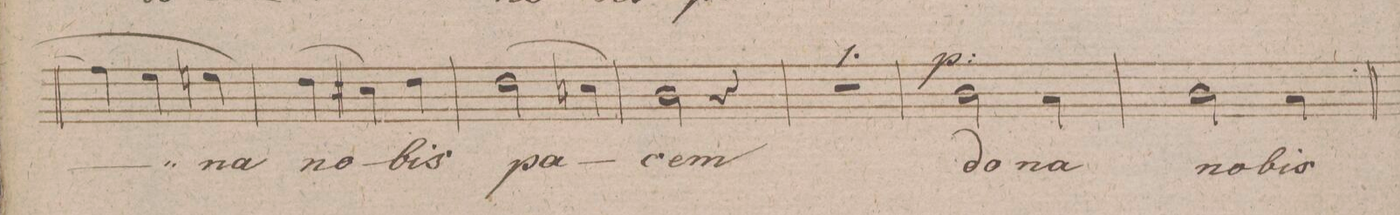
**kern	**text	**dynam
*I"Soprano	*	*
*clefC1	*	*
*k[f#c#g#d#]	*	*
*M3/4	*	*
4dd]	.	.
4cc#	.	.
4ccn)	-na	.
=169	=169	=169
(>4b	no-	.
4a#X)	.	.
4b	-bis	.
=170	=170	=170
(>2b	pa-	.
4a)	.	.
=171	=171	=171
2g#	-cem,	.
4r	.	.
=172	=172	=172
2.r	.	.
=173	=173	=173
2g#	do-	p
4f#	-na	.
=174	=174	=174
2g#	no-	.
4f#\	-bis	.
=175	=175	=175
*-	*-	*-
